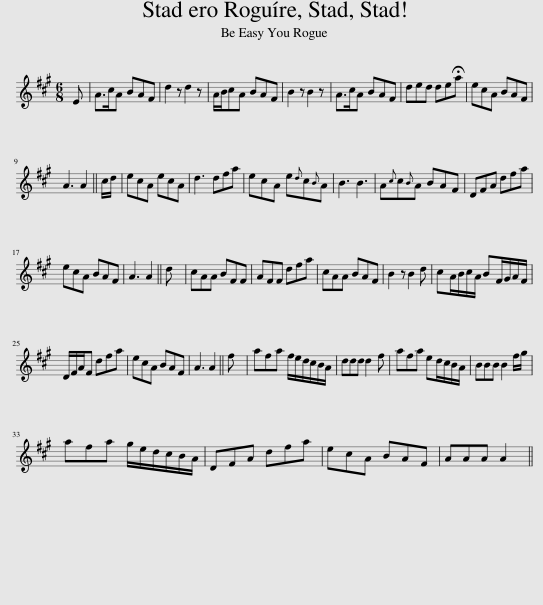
X:1
L:1/8
M:6/8
I:linebreak $
K:A
V:1 treble
V:1
 E | A>cA BAF | d2 z d2 z | A/B/cA BAF | B2 z B2 z | %5
 A>cA BAF | ded de!fermata!a | ecA BAF |$ A3 A2 || c/d/ | %10
 ecA ecA | d3 dfa | ecA e{d}c{B}A | B3 B3 | A{c}c{B}A BAF | %15
 DFA dfa |$ ecA BAF | A3 A2 || d | cAA BFF | %20
 AFF dfa | cAA BAF | B2 z B2 d | cA/B/c/A/ BF/G/A/F/ |$ D/F/A/F dfa | %25
 ecA BAF | A3 A2 || f | afa f/e/d/c/B/A/ | ddd d2 f | %30
 afa ed/c/B/A/ | BBB B2 f/g/ |$ afa g/e/d/c/B/A/ | DFA dfa | ecA BAF | %35
 AAA A2 || %36
